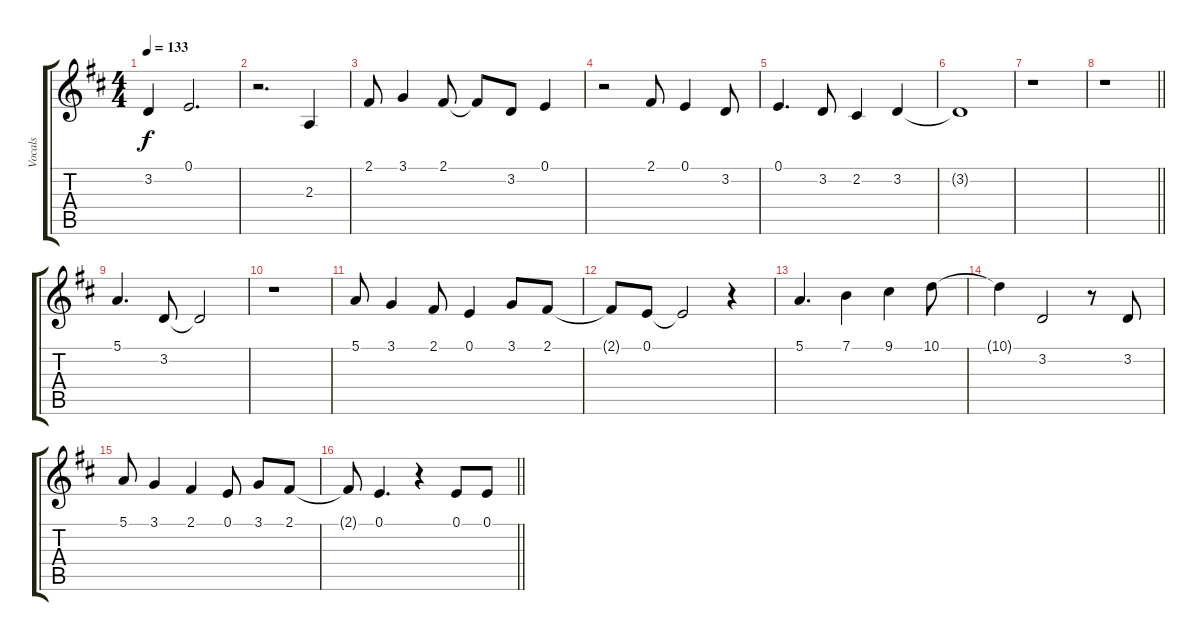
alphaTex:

\track ("Vocals" "Vocals") {instrument oboe}
\staff {score tabs}
\tuning (E4 B3 G3 D3 A2 E2) {hide}
\ts (4 4)
\tempo 133
\clef g2
\ks d
3.2{t}.4{dy f} 0.1.2{d} |
r.2{d} 2.3.4 |
2.1.8 3.1.4 2.1.8 2.1{t}.8 3.2.8 0.1.4 |
r.2 2.1.8 0.1.4 3.2.8 |
0.1.4{d} 3.2.8 2.2.4 3.2.4 |
3.2{t}.1 |
r.1 |
\barLineRight lightlight
r.1 |
5.1.4{d} 3.2.8 3.2{t}.2 |
r.1 |
5.1.8 3.1.4 2.1.8 0.1.4 3.1.8 2.1.8 |
2.1{t}.8 0.1.8 0.1{t}.2 r.4 |
5.1.4{d} 7.1.4 9.1.4 10.1.8 |
10.1{t}.4 3.2.2 r.8 3.2.8 |
5.1.8 3.1.4 2.1.4 0.1.8 3.1.8 2.1.8 |
\barLineRight lightlight
2.1{t}.8 0.1.4{d} r.4 0.1.8 0.1.8
